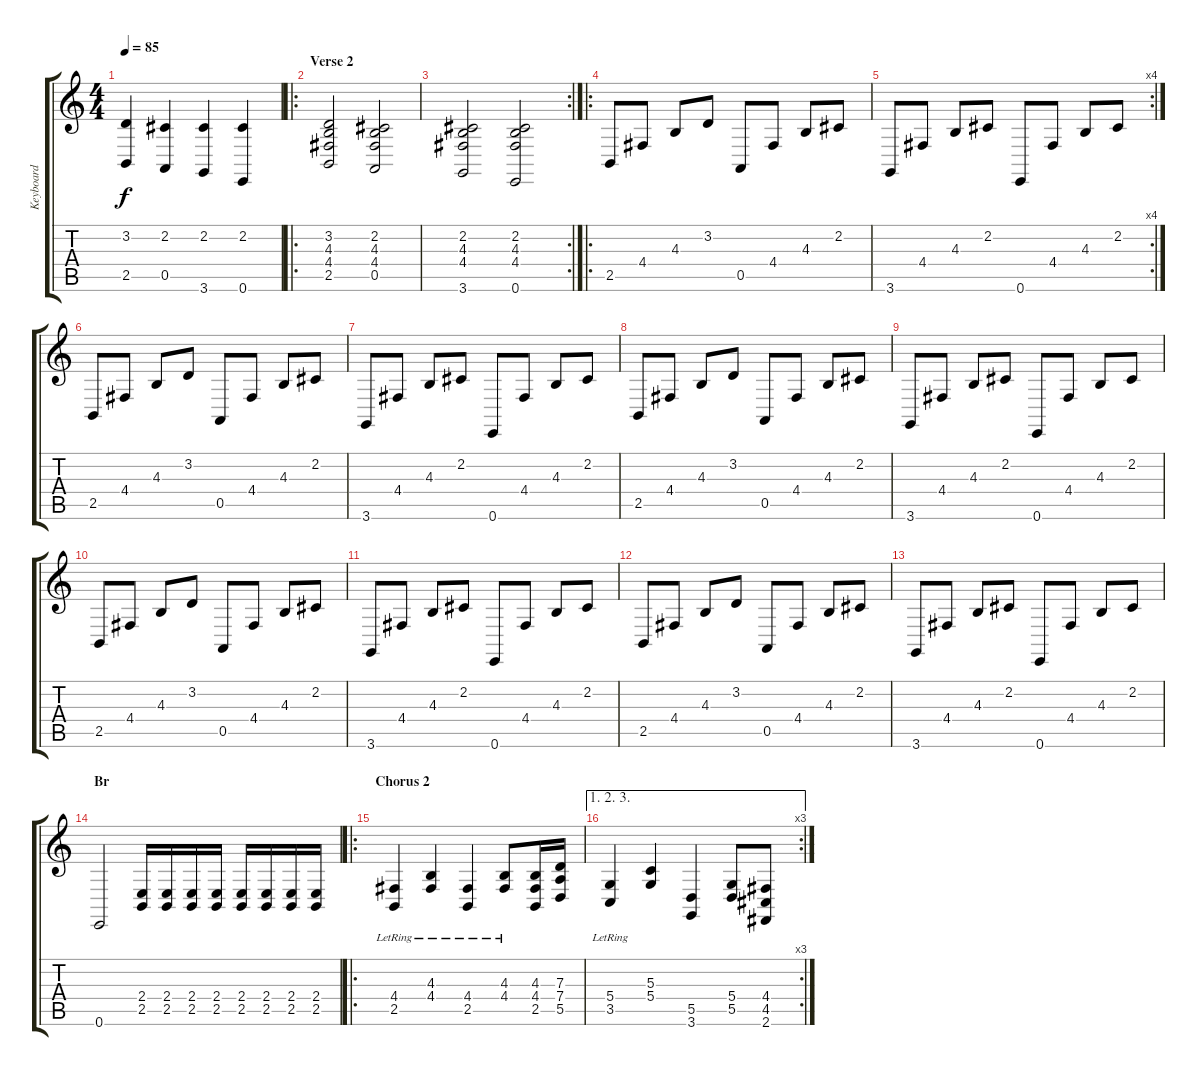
\track ("Keyboard" "Keyboard") {instrument stringensemble1}
\staff {score tabs}
\tuning (E4 B3 G3 D3 A2 E2) {hide}
\ts (4 4)
\tempo 85
\clef g2
\ks c
(3.2 2.5).4{dy f} (2.2 0.5).4 (2.2 3.6).4 (2.2 0.6).4 |
\ro
\section ("" "Verse 2")
(3.2 4.3 4.4 2.5).2{instrument stringensemble1} (2.2 4.3 4.4 0.5).2 |
\rc 2
(2.2 4.3 4.4 3.6).2 (2.2 4.3 4.4 0.6).2 |
\ro
2.5.8 4.4.8 4.3.8 3.2.8 0.5.8 4.4.8 4.3.8 2.2.8 |
\rc 4
3.6.8 4.4.8 4.3.8 2.2.8 0.6.8 4.4.8 4.3.8 2.2.8 |
2.5.8 4.4.8 4.3.8 3.2.8 0.5.8 4.4.8 4.3.8 2.2.8 |
3.6.8 4.4.8 4.3.8 2.2.8 0.6.8 4.4.8 4.3.8 2.2.8 |
2.5.8 4.4.8 4.3.8 3.2.8 0.5.8 4.4.8 4.3.8 2.2.8 |
3.6.8 4.4.8 4.3.8 2.2.8 0.6.8 4.4.8 4.3.8 2.2.8 |
2.5.8 4.4.8 4.3.8 3.2.8 0.5.8 4.4.8 4.3.8 2.2.8 |
3.6.8 4.4.8 4.3.8 2.2.8 0.6.8 4.4.8 4.3.8 2.2.8 |
2.5.8 4.4.8 4.3.8 3.2.8 0.5.8 4.4.8 4.3.8 2.2.8 |
3.6.8 4.4.8 4.3.8 2.2.8 0.6.8 4.4.8 4.3.8 2.2.8 |
\section ("" "Br")
0.6.2 (2.4 2.5).16{volume 14} (2.4 2.5).16 (2.4 2.5).16 (2.4 2.5).16 (2.4 2.5).16 (2.4 2.5).16 (2.4 2.5).16 (2.4 2.5).16 |
\ro
\section ("" "Chorus 2")
(4.4 2.5{lr}).4 (4.3{lr} 4.4).4 (4.4 2.5{lr}).4 (4.3{lr} 4.4).8 (4.3 4.4 2.5).16 (7.3 7.4 5.5).16 |
\ae (1 2 3)
\rc 3
(5.4{lr} 3.5).4 (5.3 5.4).4 (5.5 3.6).4 (5.4 5.5).8 (4.4 4.5 2.6).8
